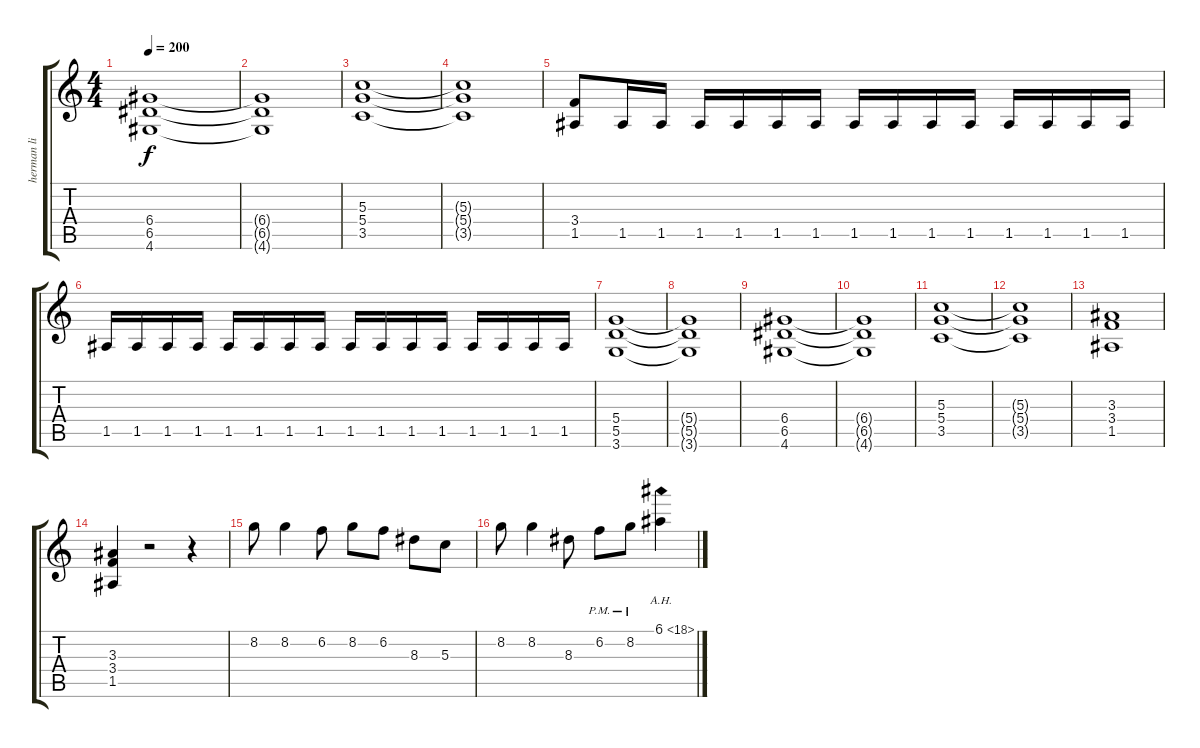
\track ("herman li lead" "herman li ") {instrument distortionguitar}
\staff {score tabs}
\tuning (E4 B3 G3 D3 A2 E2) {hide}
\ts (4 4)
\tempo 200
\clef g2
\ks aminor
(6.4 6.5 4.6).1{dy f} |
(6.4{t} 6.5{t} 4.6{t}).1 |
(5.3 5.4 3.5).1 |
(5.3{t} 5.4{t} 3.5{t}).1 |
(3.4 1.5).8 1.5.16 1.5.16 1.5.16 1.5.16 1.5.16 1.5.16 1.5.16 1.5.16 1.5.16 1.5.16 1.5.16 1.5.16 1.5.16 1.5.16 |
1.5.16 1.5.16 1.5.16 1.5.16 1.5.16 1.5.16 1.5.16 1.5.16 1.5.16 1.5.16 1.5.16 1.5.16 1.5.16 1.5.16 1.5.16 1.5.16 |
(5.4 5.5 3.6).1 |
(5.4{t} 5.5{t} 3.6{t}).1 |
(6.4 6.5 4.6).1 |
(6.4{t} 6.5{t} 4.6{t}).1 |
(5.3 5.4 3.5).1 |
(5.3{t} 5.4{t} 3.5{t}).1 |
(3.3 3.4 1.5).1 |
(3.3 3.4 1.5).4 r.2 r.4 |
8.2.8 8.2.4 6.2.8 8.2.8 6.2.8 8.3.8 5.3.8 |
8.2.8 8.2.4 8.3.8 6.2{pm}.8 8.2{pm}.8 6.1{ah 12}.4
